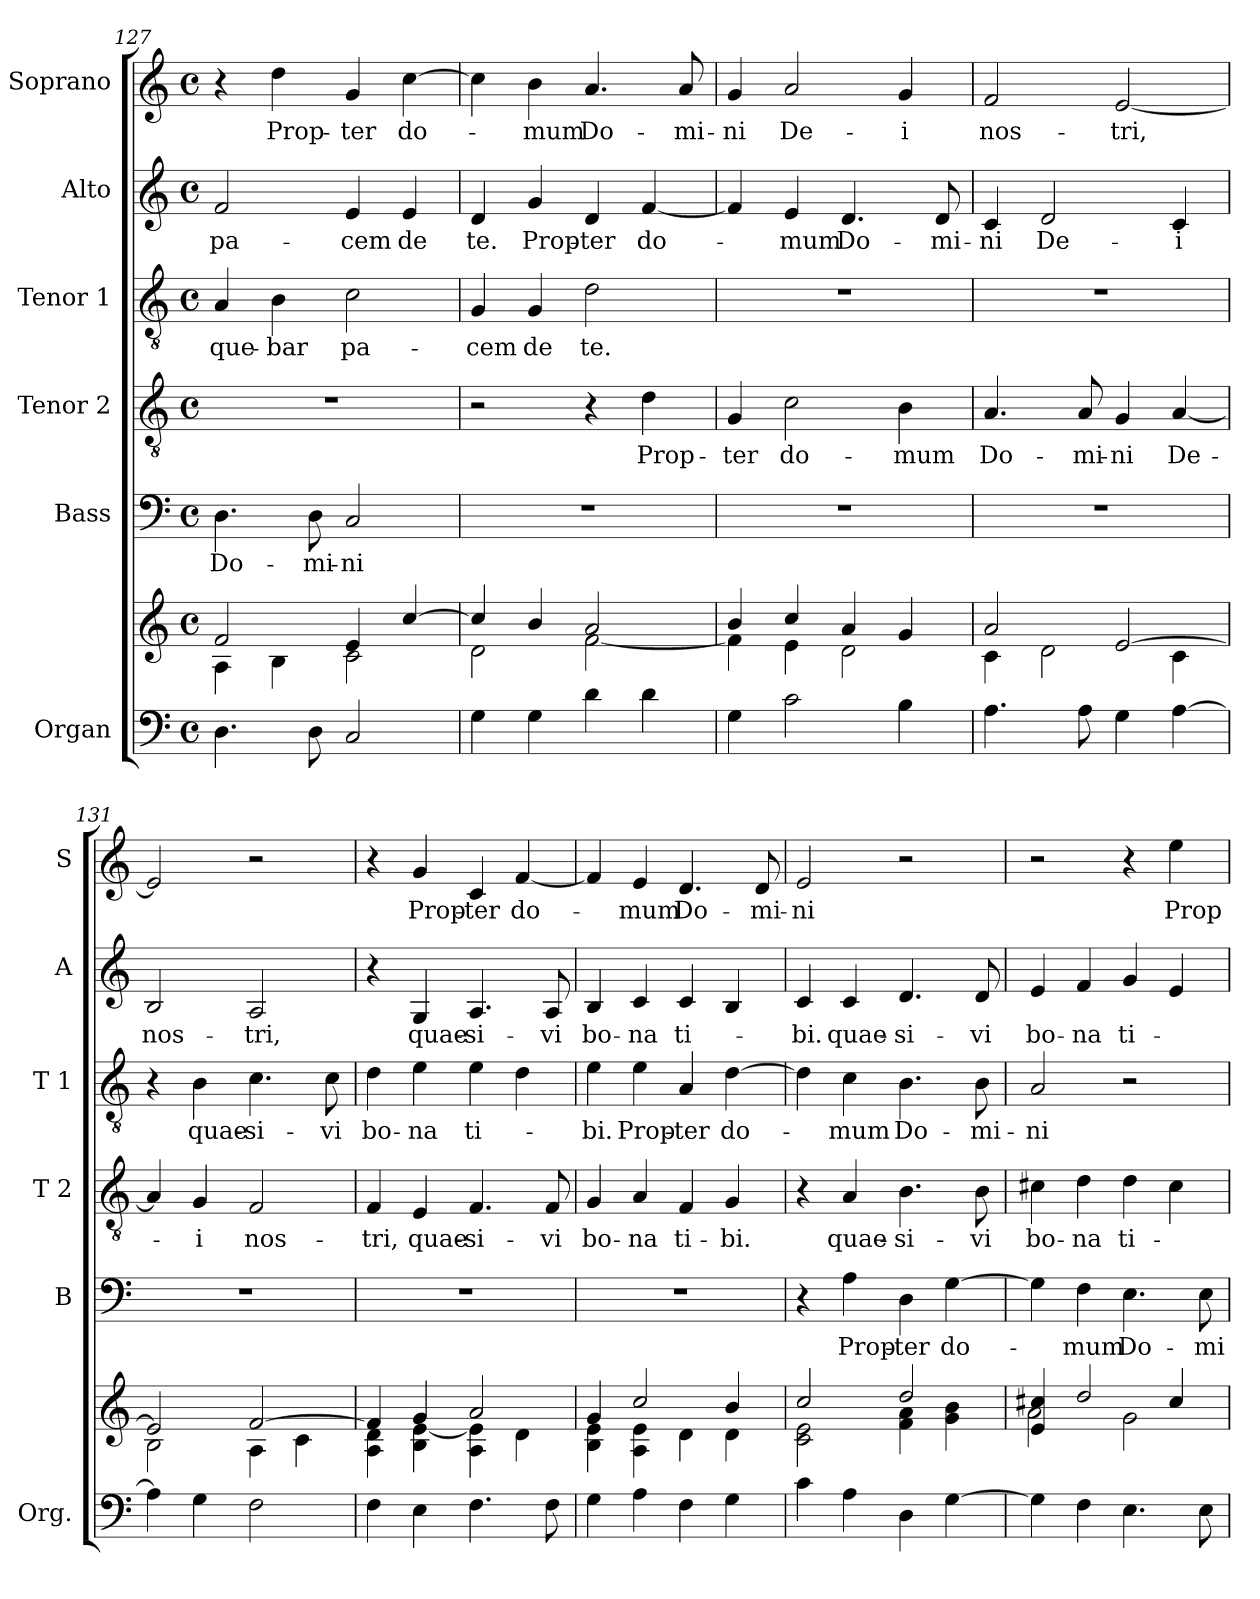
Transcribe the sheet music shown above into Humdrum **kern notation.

**kern	**kern	**kern	**text	**kern	**text	**kern	**text	**kern	**text	**kern	**text
*part6	*part6	*part5	*part5	*part4	*part4	*part3	*part3	*part2	*part2	*part1	*part1
*staff7	*staff6	*staff5	*staff5	*staff4	*staff4	*staff3	*staff3	*staff2	*staff2	*staff1	*staff1
*I"Organ	*	*I"Bass	*	*I"Tenor 2	*	*I"Tenor 1	*	*I"Alto	*	*I"Soprano	*
*I'Org.	*	*I'B	*	*I'T 2	*	*I'T 1	*	*I'A	*	*I'S	*
!!LO:LB:g=z
*clefF4	*clefG2	*clefF4	*	*clefGv2	*	*clefGv2	*	*clefG2	*	*clefG2	*
*k[]	*k[]	*k[]	*	*k[]	*	*k[]	*	*k[]	*	*k[]	*
*C:	*C:	*C:	*	*C:	*	*C:	*	*C:	*	*C:	*
*M4/4	*M4/4	*M4/4	*	*M4/4	*	*M4/4	*	*M4/4	*	*M4/4	*
*met(c)	*met(c)	*met(c)	*	*met(c)	*	*met(c)	*	*met(c)	*	*met(c)	*
=127	=127	=127	=127	=127	=127	=127	=127	=127	=127	=127	=127
*	*^	*	*	*	*	*	*	*	*	*	*
!	!	!	!	!LO:LY:b	!	!	!	!LO:LY:b	!	!LO:LY:b	!	!
4.D\	2f!/	4A!\	4.D\	Do-	1r	.	4A/	-que-	2f/	pa-	4r	.
!	!	!	!	!	!	!	!	!LO:LY:b	!	!	!	!LO:LY:b
.	.	4B!\	.	.	.	.	4B\	-bar	.	.	4dd\	Prop-
!	!	!	!	!LO:LY:b	!	!	!	!	!	!	!	!
8D\	.	.	8D\	-mi-	.	.	.	.	.	.	.	.
!	!	!	!	!LO:LY:b	!	!	!	!LO:LY:b	!	!LO:LY:b	!	!LO:LY:b
2C/	4e!/	2c!\	2C/	-ni	.	.	2c\	pa-	4e/	-cem	4g/	-ter
!	!	!	!	!	!	!	!	!	!	!LO:LY:b	!	!LO:LY:b
.	[>4cc!/	.	.	.	.	.	.	.	4e/	de	[4cc\	do-
=128	=128	=128	=128	=128	=128	=128	=128	=128	=128	=128	=128	=128
!	!	!	!	!	!	!	!	!LO:LY:b	!	!LO:LY:b	!	!
4G\	4cc!/]	2d!\	1r	.	2r	.	4G/	-cem	4d/	te.	4cc\]	.
!	!	!	!	!	!	!	!	!LO:LY:b	!	!LO:LY:b	!	!LO:LY:b
4G\	4b!/	.	.	.	.	.	4G/	de	4g/	Prop-	4b\	-mum
!	!	!	!	!	!	!	!	!LO:LY:b	!	!LO:LY:b	!	!LO:LY:b
4d\	2a!/	[<2f!\	.	.	4r	.	2d\	te.	4d/	-ter	4.a/	Do-
!	!	!	!	!	!	!LO:LY:b	!	!	!	!LO:LY:b	!	!
4d\	.	.	.	.	4d\	Prop-	.	.	[4f/	do-	.	.
!	!	!	!	!	!	!	!	!	!	!	!	!LO:LY:b
.	.	.	.	.	.	.	.	.	.	.	8a/	-mi-
=129	=129	=129	=129	=129	=129	=129	=129	=129	=129	=129	=129	=129
!	!	!	!	!	!	!LO:LY:b	!	!	!	!	!	!LO:LY:b
4G\	4b!/	4f!\]	1r	.	4G/	-ter	1r	.	4f/]	.	4g/	-ni
!	!	!	!	!	!	!LO:LY:b	!	!	!	!LO:LY:b	!	!LO:LY:b
2c\	4cc!/	4e!\	.	.	2c\	do-	.	.	4e/	-mum	2a/	De-
!	!	!	!	!	!	!	!	!	!	!LO:LY:b	!	!
.	4a!/	2d!\	.	.	.	.	.	.	4.d/	Do-	.	.
!	!	!	!	!	!	!LO:LY:b	!	!	!	!	!	!LO:LY:b
4B\	4g!/	.	.	.	4B\	-mum	.	.	.	.	4g/	-i
!	!	!	!	!	!	!	!	!	!	!LO:LY:b	!	!
.	.	.	.	.	.	.	.	.	8d/	-mi-	.	.
=130	=130	=130	=130	=130	=130	=130	=130	=130	=130	=130	=130	=130
!	!	!	!	!	!	!LO:LY:b	!	!	!	!LO:LY:b	!	!LO:LY:b
4.A\	2a!/	4c!\	1r	.	4.A/	Do-	1r	.	4c/	-ni	2f/	nos-
!	!	!	!	!	!	!	!	!	!	!LO:LY:b	!	!
.	.	2d!\	.	.	.	.	.	.	2d/	De-	.	.
!	!	!	!	!	!	!LO:LY:b	!	!	!	!	!	!
8A\	.	.	.	.	8A/	-mi-	.	.	.	.	.	.
!	!	!	!	!	!	!LO:LY:b	!	!	!	!	!	!LO:LY:b
4G\	[>2e!/	.	.	.	4G/	-ni	.	.	.	.	[2e/	-tri,
!	!	!	!	!	!	!LO:LY:b	!	!	!	!LO:LY:b	!	!
[4A\	.	4c!\	.	.	[4A/	De-	.	.	4c/	-i	.	.
=131	=131	=131	=131	=131	=131	=131	=131	=131	=131	=131	=131	=131
!	!	!	!	!	!	!	!	!	!	!LO:LY:b	!	!
4A\]	2e!/]	2B!\	1r	.	4A/]	.	4r	.	2B/	nos-	2e/]	.
!	!	!	!	!	!	!LO:LY:b	!	!LO:LY:b	!	!	!	!
4G\	.	.	.	.	4G/	-i	4B\	quae-	.	.	.	.
!	!	!	!	!	!	!LO:LY:b	!	!LO:LY:b	!	!LO:LY:b	!	!
2F\	[>2f!/	4A!\	.	.	2F/	nos-	4.c\	-si-	2A/	-tri,	2r	.
.	.	4c!\	.	.	.	.	.	.	.	.	.	.
!	!	!	!	!	!	!	!	!LO:LY:b	!	!	!	!
.	.	.	.	.	.	.	8c\	-vi	.	.	.	.
=132	=132	=132	=132	=132	=132	=132	=132	=132	=132	=132	=132	=132
!	!	!	!	!	!	!LO:LY:b	!	!LO:LY:b	!	!	!	!
4F\	4f!/]	4A!\ 4d!\	1r	.	4F/	-tri,	4d\	bo-	4r	.	4r	.
!	!	!	!	!	!	!LO:LY:b	!	!LO:LY:b	!	!LO:LY:b	!	!LO:LY:b
4E\	4g!/	4B!\ [<4e!\	.	.	4E/	quae-	4e\	-na	4G/	quae-	4g/	Prop-
!	!	!	!	!	!	!LO:LY:b	!	!LO:LY:b	!	!LO:LY:b	!	!LO:LY:b
4.F\	2a!/	4A!\ 4e!\]	.	.	4.F/	-si-	4e\	ti-	4.A/	-si-	4c/	-ter
!	!	!	!	!	!	!	!	!	!	!	!	!LO:LY:b
.	.	4d!\	.	.	.	.	4d\	.	.	.	[4f/	do-
!	!	!	!	!	!	!LO:LY:b	!	!	!	!LO:LY:b	!	!
8F\	.	.	.	.	8F/	-vi	.	.	8A/	-vi	.	.
!!LO:PB:g=z
=133	=133	=133	=133	=133	=133	=133	=133	=133	=133	=133	=133	=133
!	!	!	!	!	!	!LO:LY:b	!	!LO:LY:b	!	!LO:LY:b	!	!
4G\	4g!/	4B!\ 4e!\	1r	.	4G/	bo-	4e\	-bi.	4B/	bo-	4f/]	.
!	!	!	!	!	!	!LO:LY:b	!	!LO:LY:b	!	!LO:LY:b	!	!LO:LY:b
4A\	2cc!/	4A!\ 4e!\	.	.	4A/	-na	4e\	Prop-	4c/	-na	4e/	-mum
!	!	!	!	!	!	!LO:LY:b	!	!LO:LY:b	!	!LO:LY:b	!	!LO:LY:b
4F\	.	4d!\	.	.	4F/	ti-	4A/	-ter	4c/	ti-	4.d/	Do-
!	!	!	!	!	!	!LO:LY:b	!	!LO:LY:b	!	!	!	!
4G\	4b!/	4d!\	.	.	4G/	-bi.	[4d\	do-	4B/	.	.	.
!	!	!	!	!	!	!	!	!	!	!	!	!LO:LY:b
.	.	.	.	.	.	.	.	.	.	.	8d/	-mi-
=134	=134	=134	=134	=134	=134	=134	=134	=134	=134	=134	=134	=134
!	!	!	!	!	!	!	!	!	!	!LO:LY:b	!	!LO:LY:b
4c\	2cc!/	2c!\ 2e!\	4r	.	4r	.	4d\]	.	4c/	-bi.	2e/	-ni
!	!	!	!	!LO:LY:b	!	!LO:LY:b	!	!LO:LY:b	!	!LO:LY:b	!	!
4A\	.	.	4A\	Prop-	4A/	quae-	4c\	-mum	4c/	quae-	.	.
!	!	!	!	!LO:LY:b	!	!LO:LY:b	!	!LO:LY:b	!	!LO:LY:b	!	!
4D\	2dd!/	4f!\ 4a!\	4D\	-ter	4.B\	-si-	4.B\	Do-	4.d/	-si-	2r	.
!	!	!	!	!LO:LY:b	!	!	!	!	!	!	!	!
[4G\	.	4g!\ 4b!\	[4G\	do-	.	.	.	.	.	.	.	.
!	!	!	!	!	!	!LO:LY:b	!	!LO:LY:b	!	!LO:LY:b	!	!
.	.	.	.	.	8B\	-vi	8B\	-mi-	8d/	-vi	.	.
=135	=135	=135	=135	=135	=135	=135	=135	=135	=135	=135	=135	=135
!	!	!	!	!	!	!LO:LY:b	!	!LO:LY:b	!	!LO:LY:b	!	!
4G\]	4e!/ 4cc#X!/	2a!\	4G\]	.	4c#X\	bo-	2A/	-ni	4e/	bo-	2r	.
!	!	!	!	!LO:LY:b	!	!LO:LY:b	!	!	!	!LO:LY:b	!	!
4F\	2dd!/	.	4F\	-mum	4d\	-na	.	.	4f/	-na	.	.
!	!	!	!	!LO:LY:b	!	!LO:LY:b	!	!	!	!LO:LY:b	!	!
4.E\	.	2g!\	4.E\	Do-	4d\	ti-	2r	.	4g/	ti-	4r	.
!	!	!	!	!	!	!	!	!	!	!	!	!LO:LY:b
.	4cc#!/	.	.	.	4c#\	.	.	.	4e/	.	4ee\	Prop-
!	!	!	!	!LO:LY:b	!	!	!	!	!	!	!	!
8E\	.	.	8E\	-mi-	.	.	.	.	.	.	.	.
*	*v	*v	*	*	*	*	*	*	*	*	*	*
=	=	=	=	=	=	=	=	=	=	=	=
*-	*-	*-	*-	*-	*-	*-	*-	*-	*-	*-	*-
